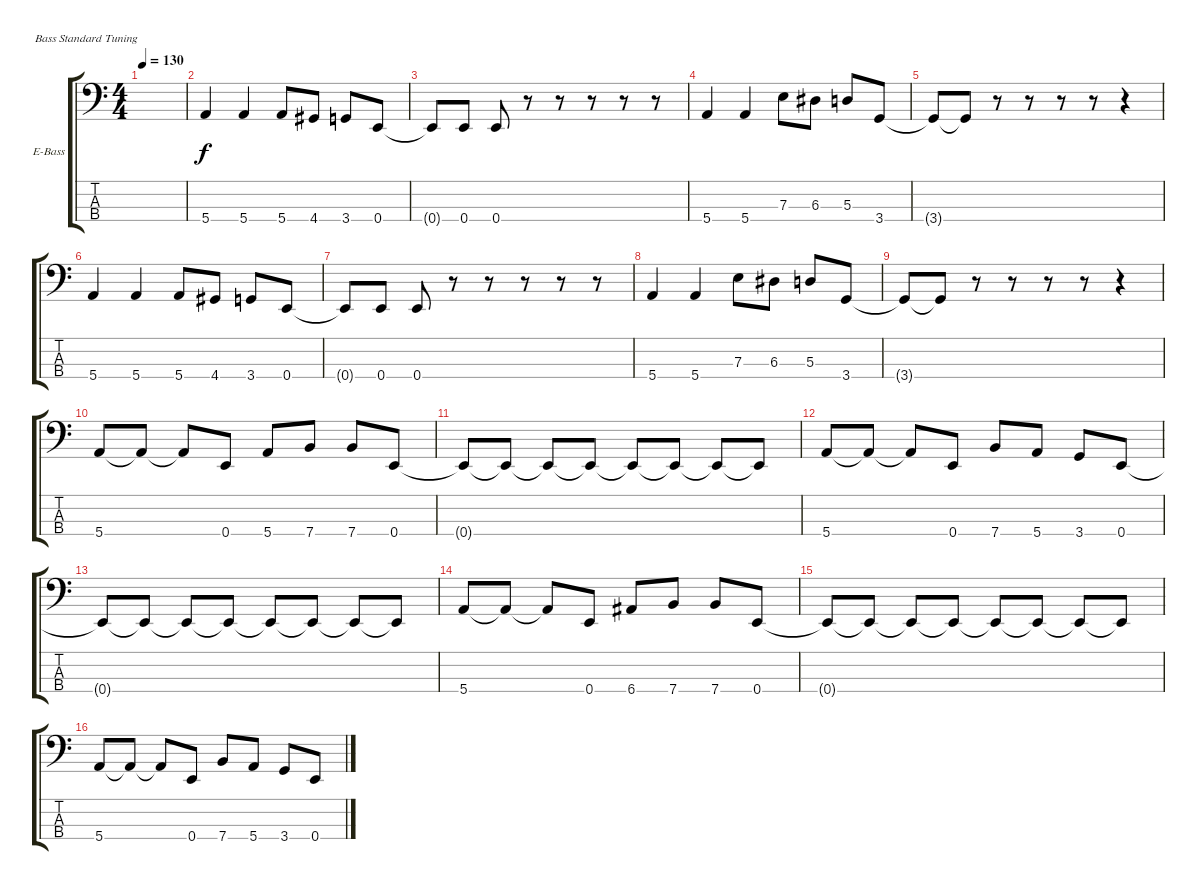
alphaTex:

\defaultSystemsLayout 4
\bracketExtendMode groupsimilarinstruments
\firstSystemTrackNameOrientation horizontal
\otherSystemsTrackNameOrientation horizontal
\track ("Electric Bass" "E-Bass") {instrument electricbassfinger}
\staff {score tabs}
\tuning (G2 D2 A1 E1)
\ts (4 4)
\tempo 130
\clef f4
\scale
0.485477
\ks c
|
\scale
0.257261 5.4.4 5.4.4 5.4.8 4.4.8 3.4.8 0.4.8 |
\scale
0.257261 0.4{t}.8 0.4.8 0.4.8 r.8 r.8 r.8 r.8 r.8 |
\scale
0.333333 5.4.4 5.4.4 7.3.8 6.3.8 5.3.8 3.4.8 |
\scale
0.333333 3.4{t}.8 3.4{t}.8 r.8 r.8 r.8 r.8 r.4 |
\scale
0.333333 5.4.4 5.4.4 5.4.8 4.4.8 3.4.8 0.4.8 |
\scale
0.333333 0.4{t}.8 0.4.8 0.4.8 r.8 r.8 r.8 r.8 r.8 |
\scale
0.333333 5.4.4 5.4.4 7.3.8 6.3.8 5.3.8 3.4.8 |
\scale
0.333333 3.4{t}.8 3.4{t}.8 r.8 r.8 r.8 r.8 r.4 |
\scale
0.333333 5.4.8 5.4{t}.8 5.4{t}.8 0.4.8 5.4.8 7.4.8 7.4.8 0.4.8 |
\scale
0.333333 0.4{t}.8 0.4{t}.8 0.4{t}.8 0.4{t}.8 0.4{t}.8 0.4{t}.8 0.4{t}.8 0.4{t}.8 |
\scale
0.333333 5.4.8 5.4{t}.8 5.4{t}.8 0.4.8 7.4.8 5.4.8 3.4.8 0.4.8 |
\scale
0.333333 0.4{t}.8 0.4{t}.8 0.4{t}.8 0.4{t}.8 0.4{t}.8 0.4{t}.8 0.4{t}.8 0.4{t}.8 |
\scale
0.333333 5.4.8 5.4{t}.8 5.4{t}.8 0.4.8 6.4.8 7.4.8 7.4.8 0.4.8 |
\scale
0.333333 0.4{t}.8 0.4{t}.8 0.4{t}.8 0.4{t}.8 0.4{t}.8 0.4{t}.8 0.4{t}.8 0.4{t}.8 |
\scale
0.333333 5.4.8 5.4{t}.8 5.4{t}.8 0.4.8 7.4.8 5.4.8 3.4.8 0.4.8
